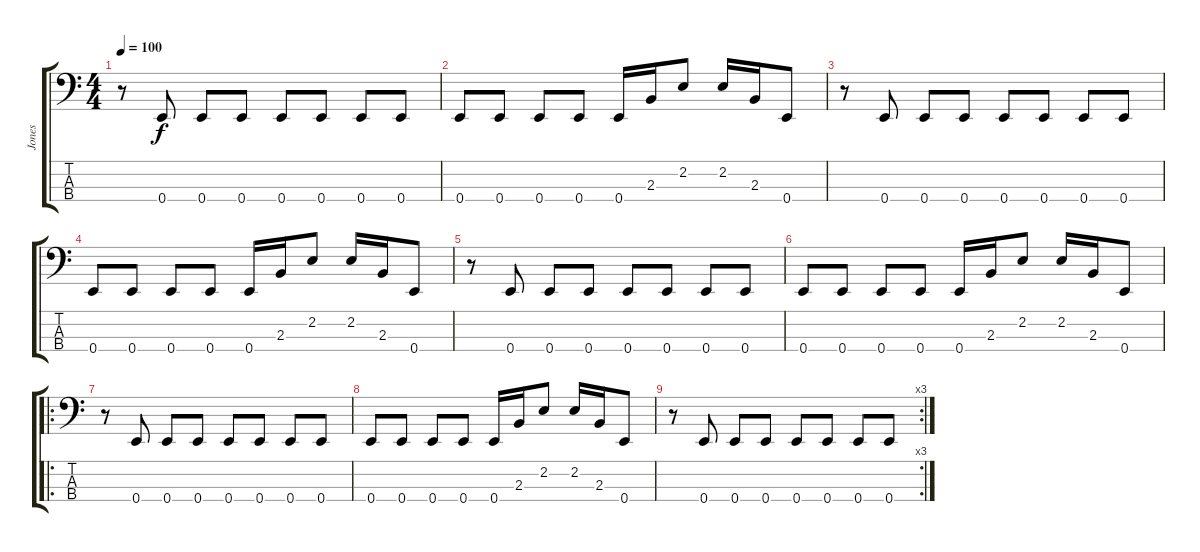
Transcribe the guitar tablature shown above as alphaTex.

\track ("Jones" "Jones") {instrument electricbassfinger}
\staff {score tabs}
\tuning (G2 D2 A1 E1) {hide}
\ts (4 4)
\tempo 100
\clef f4
\ks c
r.8{dy f} 0.4.8 0.4.8 0.4.8 0.4.8 0.4.8 0.4.8 0.4.8 |
0.4.8 0.4.8 0.4.8 0.4.8 0.4.16 2.3.16 2.2.8 2.2.16 2.3.16 0.4.8 |
r.8 0.4.8 0.4.8 0.4.8 0.4.8 0.4.8 0.4.8 0.4.8 |
0.4.8 0.4.8 0.4.8 0.4.8 0.4.16 2.3.16 2.2.8 2.2.16 2.3.16 0.4.8 |
r.8 0.4.8 0.4.8 0.4.8 0.4.8 0.4.8 0.4.8 0.4.8 |
0.4.8 0.4.8 0.4.8 0.4.8 0.4.16 2.3.16 2.2.8 2.2.16 2.3.16 0.4.8 |
\ro
r.8 0.4.8 0.4.8 0.4.8 0.4.8 0.4.8 0.4.8 0.4.8 |
0.4.8 0.4.8 0.4.8 0.4.8 0.4.16 2.3.16 2.2.8 2.2.16 2.3.16 0.4.8 |
\rc 3
r.8{volume 13} 0.4.8 0.4.8 0.4.8 0.4.8 0.4.8 0.4.8 0.4.8
